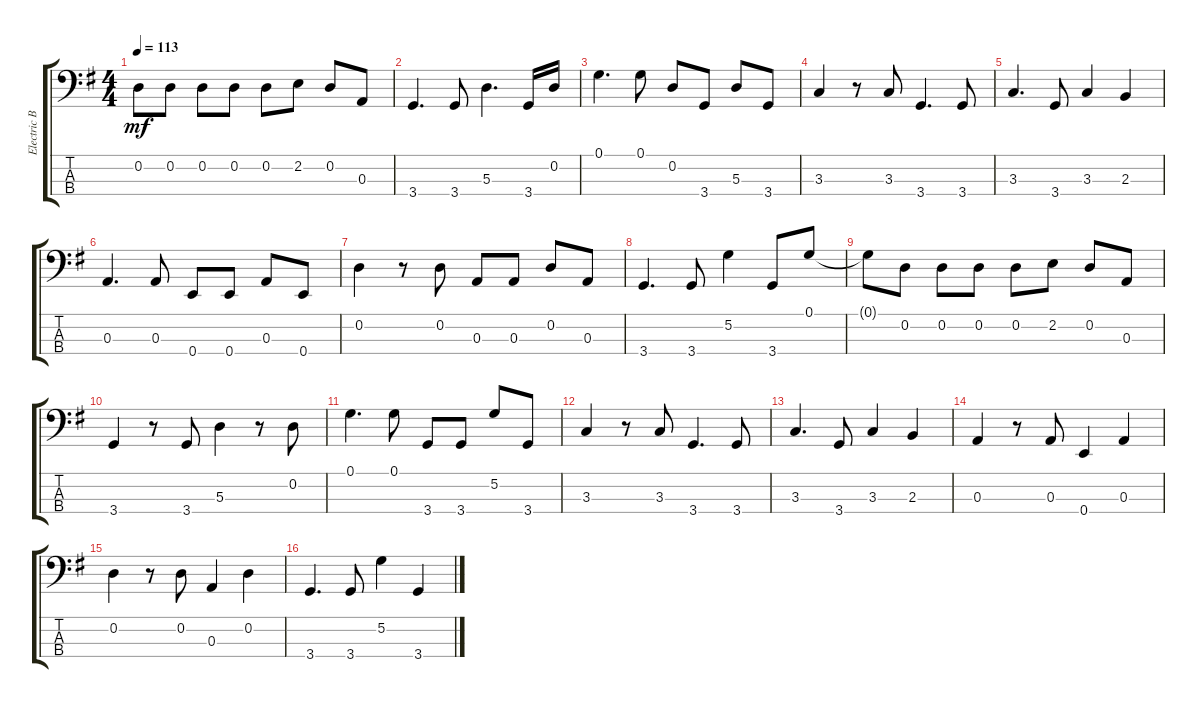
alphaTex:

\track ("Electric Bass" "Electric B") {instrument electricbassfinger}
\staff {score tabs}
\tuning (G2 D2 A1 E1) {hide}
\ts (4 4)
\tempo 113
\clef f4
\ks eminor
0.2.8{dy mf} 0.2.8 0.2.8 0.2.8 0.2.8 2.2.8 0.2.8 0.3.8 |
3.4.4{d} 3.4.8 5.3.4{d} 3.4.16 0.2.16 |
0.1.4{d} 0.1.8 0.2.8 3.4.8 5.3.8 3.4.8 |
3.3.4 r.8 3.3.8 3.4.4{d} 3.4.8 |
3.3.4{d} 3.4.8 3.3.4 2.3.4 |
0.3.4{d} 0.3.8 0.4.8 0.4.8 0.3.8 0.4.8 |
0.2.4 r.8 0.2.8 0.3.8 0.3.8 0.2.8 0.3.8 |
3.4.4{d} 3.4.8 5.2.4 3.4.8 0.1.8 |
0.1{t}.8 0.2.8 0.2.8 0.2.8 0.2.8 2.2.8 0.2.8 0.3.8 |
3.4.4 r.8 3.4.8 5.3.4 r.8 0.2.8 |
0.1.4{d} 0.1.8 3.4.8 3.4.8 5.2.8 3.4.8 |
3.3.4 r.8 3.3.8 3.4.4{d} 3.4.8 |
3.3.4{d} 3.4.8 3.3.4 2.3.4 |
0.3.4 r.8 0.3.8 0.4.4 0.3.4 |
0.2.4 r.8 0.2.8 0.3.4 0.2.4 |
3.4.4{d} 3.4.8 5.2.4 3.4.4
